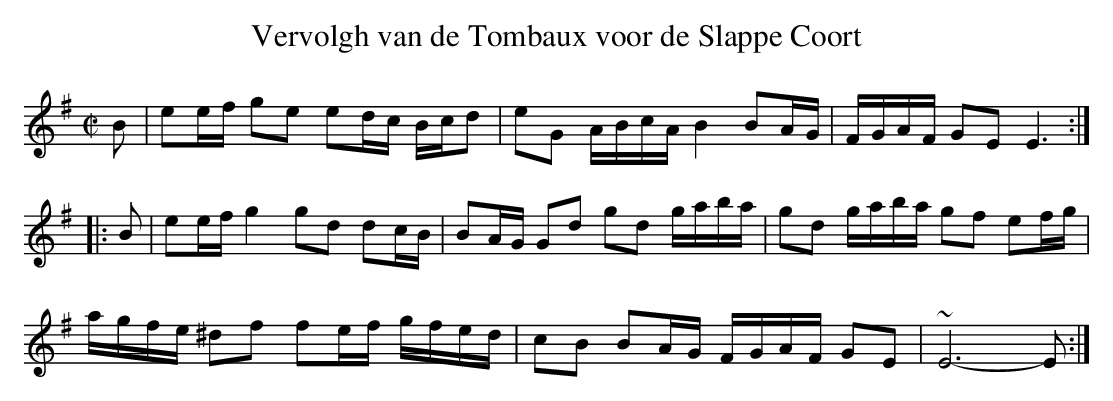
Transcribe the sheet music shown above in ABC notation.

X:1
T:Vervolgh van de Tombaux voor de Slappe Coort
M:C|
K:Emin
B|ee/f/ ge ed/c/ B/c/d|eG A/B/c/A/ B2 BA/G/|F/G/A/F/ GE E3:|
|:B|ee/f/ g2 gd dc/B/|BA/G/ Gd gd g/a/b/a/|gd g/a/b/a/ gf ef/g/|
a/g/f/e/ ^df fe/f/ g/f/e/d/|cB BA/G/ F/G/A/F/ GE|~E6-E:|
